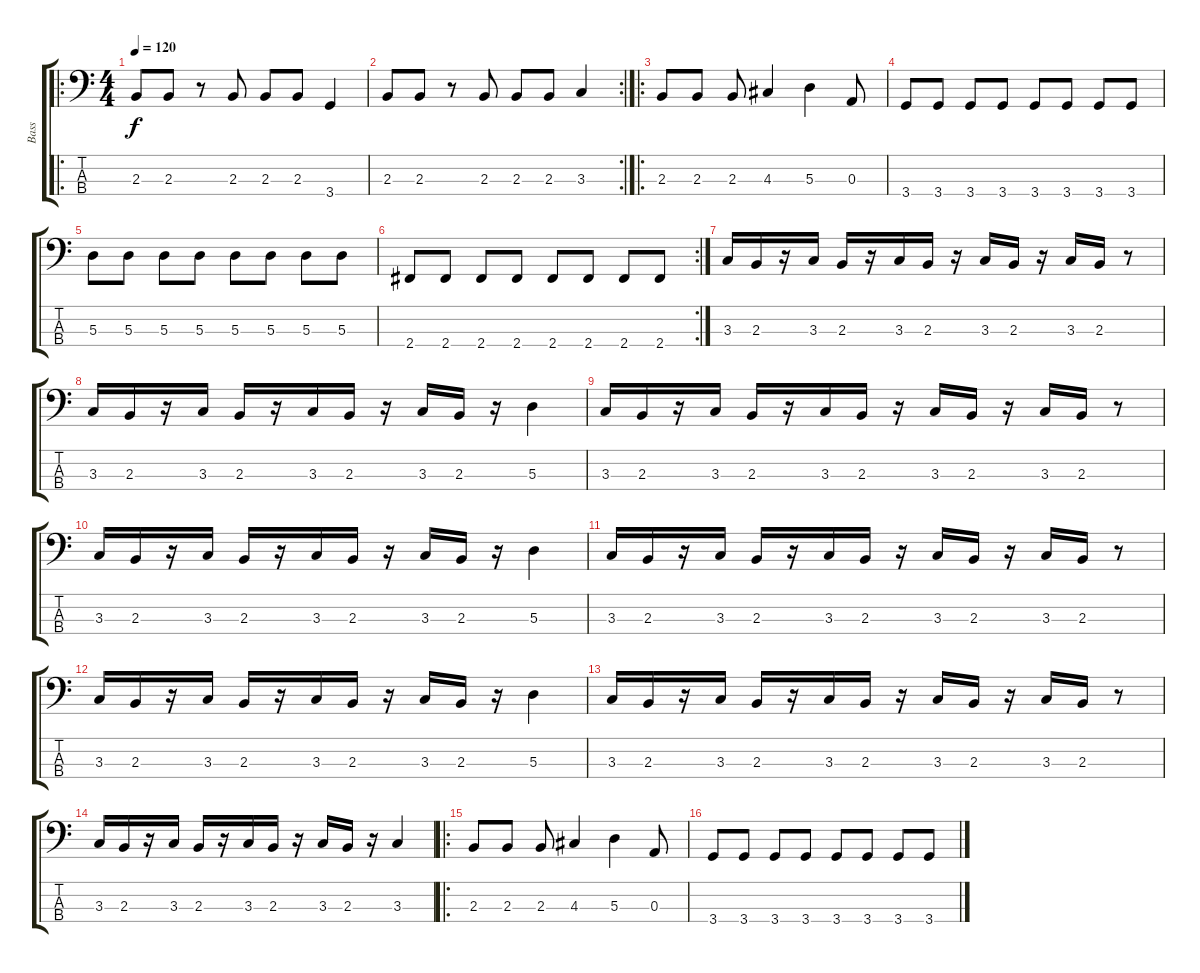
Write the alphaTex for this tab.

\track ("Bass" "Bass") {instrument electricbassfinger}
\staff {score tabs}
\tuning (G2 D2 A1 E1) {hide}
\ro
\ts (4 4)
\tempo 120
\clef f4
\ks c
2.3.8{dy f} 2.3.8 r.8 2.3.8 2.3.8 2.3.8 3.4.4 |
\rc 2
2.3.8 2.3.8 r.8 2.3.8 2.3.8 2.3.8 3.3.4 |
\ro
2.3.8 2.3.8 2.3.8 4.3.4 5.3.4 0.3.8 |
3.4.8 3.4.8 3.4.8 3.4.8 3.4.8 3.4.8 3.4.8 3.4.8 |
5.3.8 5.3.8 5.3.8 5.3.8 5.3.8 5.3.8 5.3.8 5.3.8 |
\rc 2
2.4.8 2.4.8 2.4.8 2.4.8 2.4.8 2.4.8 2.4.8 2.4.8 |
3.3.16 2.3.16 r.16 3.3.16 2.3.16 r.16 3.3.16 2.3.16 r.16 3.3.16 2.3.16 r.16 3.3.16 2.3.16 r.8 |
3.3.16 2.3.16 r.16 3.3.16 2.3.16 r.16 3.3.16 2.3.16 r.16 3.3.16 2.3.16 r.16 5.3.4 |
3.3.16 2.3.16 r.16 3.3.16 2.3.16 r.16 3.3.16 2.3.16 r.16 3.3.16 2.3.16 r.16 3.3.16 2.3.16 r.8 |
3.3.16 2.3.16 r.16 3.3.16 2.3.16 r.16 3.3.16 2.3.16 r.16 3.3.16 2.3.16 r.16 5.3.4 |
3.3.16 2.3.16 r.16 3.3.16 2.3.16 r.16 3.3.16 2.3.16 r.16 3.3.16 2.3.16 r.16 3.3.16 2.3.16 r.8 |
3.3.16 2.3.16 r.16 3.3.16 2.3.16 r.16 3.3.16 2.3.16 r.16 3.3.16 2.3.16 r.16 5.3.4 |
3.3.16 2.3.16 r.16 3.3.16 2.3.16 r.16 3.3.16 2.3.16 r.16 3.3.16 2.3.16 r.16 3.3.16 2.3.16 r.8 |
3.3.16 2.3.16 r.16 3.3.16 2.3.16 r.16 3.3.16 2.3.16 r.16 3.3.16 2.3.16 r.16 3.3.4 |
\ro
2.3.8 2.3.8 2.3.8 4.3.4 5.3.4 0.3.8 |
3.4.8 3.4.8 3.4.8 3.4.8 3.4.8 3.4.8 3.4.8 3.4.8
